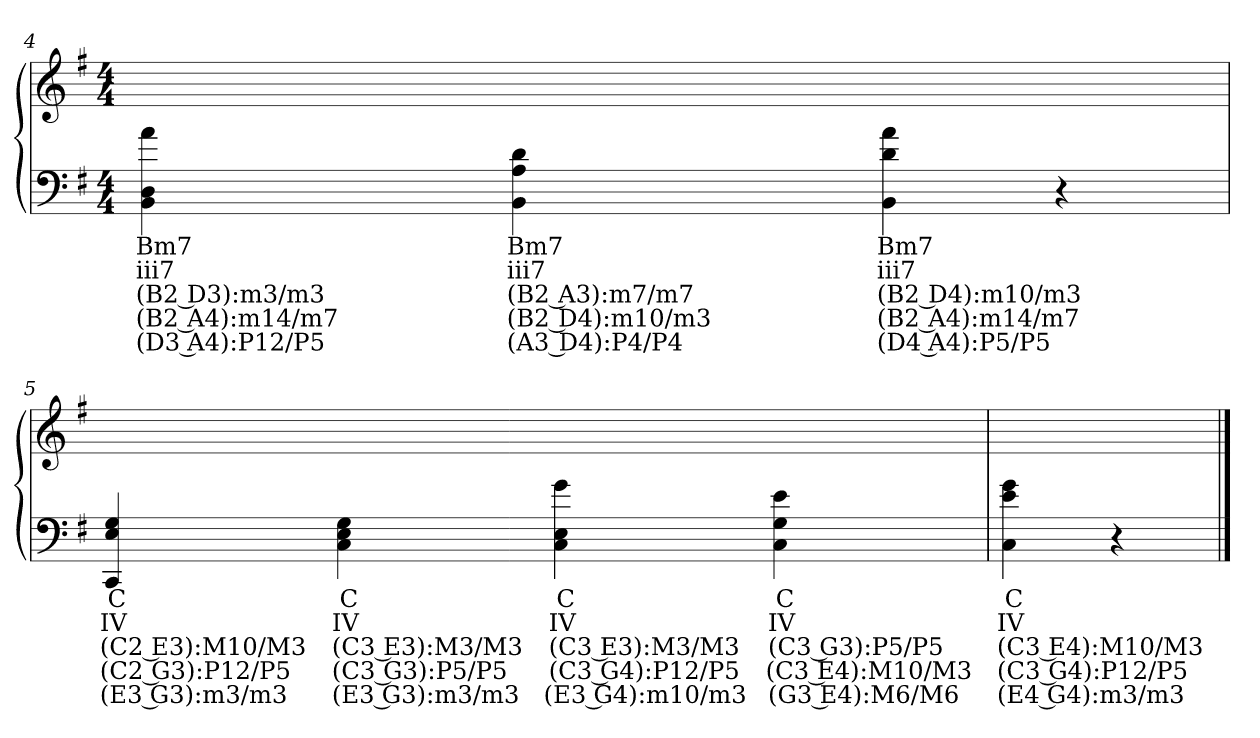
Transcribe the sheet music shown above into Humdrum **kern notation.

**kern	**text	**text	**text	**text	**text	**kern
*part2	*part2	*part2	*part2	*part2	*part2	*part1
*staff2	*staff2	*staff2	*staff2	*staff2	*staff2	*staff1
*clefF4	*	*	*	*	*	*clefG2
*k[f#]	*	*	*	*	*	*k[f#]
*G:	*	*	*	*	*	*G:
*M4/4	*	*	*	*	*	*M4/4
=4	=4	=4	=4	=4	=4	=4
4BB 4D 4a	Bm7	iii7	(B2 D3):m3/m3	(B2 A4):m14/m7	(D3 A4):P12/P5	1ryy
4BB 4A 4d	Bm7	iii7	(B2 A3):m7/m7	(B2 D4):m10/m3	(A3 D4):P4/P4	.
4BB 4d 4a	Bm7	iii7	(B2 D4):m10/m3	(B2 A4):m14/m7	(D4 A4):P5/P5	.
4r	.	.	.	.	.	.
=5	=5	=5	=5	=5	=5	=5
4CC 4E 4G	C	IV	(C2 E3):M10/M3	(C2 G3):P12/P5	(E3 G3):m3/m3	1ryy
4C 4E 4G	C	IV	(C3 E3):M3/M3	(C3 G3):P5/P5	(E3 G3):m3/m3	.
4C 4E 4g	C	IV	(C3 E3):M3/M3	(C3 G4):P12/P5	(E3 G4):m10/m3	.
4C 4G 4e	C	IV	(C3 G3):P5/P5	(C3 E4):M10/M3	(G3 E4):M6/M6	.
=6	=6	=6	=6	=6	=6	=6
4C 4e 4g	C	IV	(C3 E4):M10/M3	(C3 G4):P12/P5	(E4 G4):m3/m3	2ryy
4r	.	.	.	.	.	.
==	==	==	==	==	==	==
*-	*-	*-	*-	*-	*-	*-
